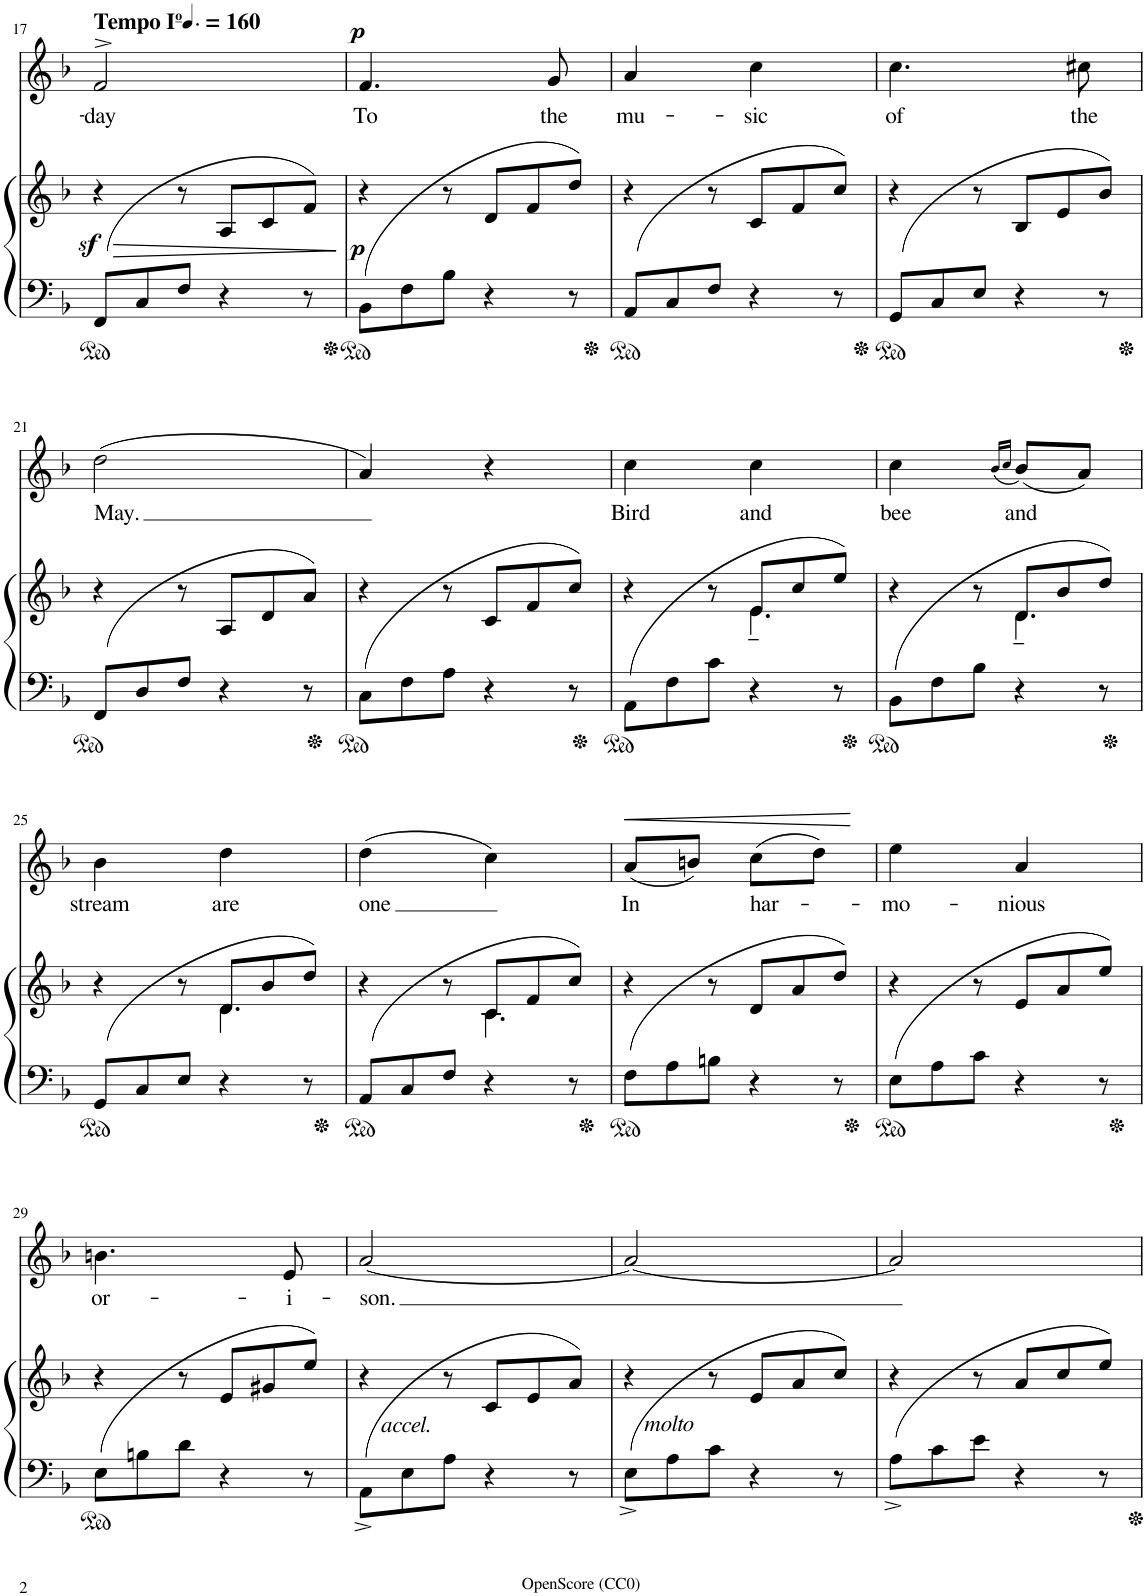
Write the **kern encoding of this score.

**kern	**kern	**dynam	**kern	**text	**dynam
*part2	*part2	*part2	*part1	*part1	*part1
*staff3	*staff2	*staff2/3	*staff1	*staff1	*staff1
*I"Piano	*	*	*I"Voice	*	*
*I'Pno	*	*	*	*	*
!!LO:PB:g=z
*clefF4	*clefG2	*	*clefG2	*	*
*k[b-]	*k[b-]	*	*k[b-]	*	*
*M6/8	*M6/8	*	*M2/4	*	*
*MM240	*MM240	*	*MM240	*	*
*ped	*	*	*	*	*
=17	=17	=17	=17	=17	=17
!	!	!	!LO:TX:a:B:t=Tempo I	!	!
!	!	!	!LO:TX:a:t=o	!	!
!	!	!LO:HP:b	!	!LO:LY:b	!
*	*^	*	*	*	*
(>8FFz>/L	4r	4.ryy	>	2f^>/	-day	.
8C/	.	.	.	.	.	.
8F/J	8r	.	.	.	.	.
4.ryy	4r	8A/L	.	.	.	.
.	.	8c/	.	4ryy	.	.
.	8r	8f/J)	.	.	.	.
*	*v	*v	*	*	*	*
.	.	]	.	.	.
=18	=18	=18	=18	=18	=18
*ped	*	*	*	*	*
*	*Xped	*	*	*	*
*	*^	*	*	*	*
!	!	!	!LO:DY:b	!	!LO:LY:b	!LO:DY:a
(8BB-\L	4r	4.ryy	p	4.f/	To	p
8F\	.	.	.	.	.	.
8B-\J	8r	.	.	.	.	.
!	!	!	!	!	!LO:LY:b	!
4.ryy	4r	8d/L	.	8g/	the	.
.	.	8f/	.	4ryy	.	.
.	8r	8dd/J)	.	.	.	.
=19	=19	=19	=19	=19	=19	=19
*ped	*	*	*	*	*	*
*	*Xped	*	*	*	*	*
!	!	!	!	!	!LO:LY:b	!
(>8AA/L	4r	4.ryy	.	4a/	mu-	.
8C/	.	.	.	.	.	.
!	!	!	!	!	!LO:LY:b	!
8F/J	8r	.	.	4cc\	-sic	.
4.ryy	4r	8c/L	.	.	.	.
.	.	8f/	.	4ryy	.	.
.	8r	8cc/J)	.	.	.	.
=20	=20	=20	=20	=20	=20	=20
*ped	*	*	*	*	*	*
*	*Xped	*	*	*	*	*
!	!	!	!	!	!LO:LY:b	!
(>8GG/L	4r	4.ryy	.	4.cc\	of	.
8C/	.	.	.	.	.	.
8E/J	8r	.	.	.	.	.
!	!	!	!	!	!LO:LY:b	!
4.ryy	4r	8B-/L	.	8cc#X\	the	.
.	.	8e/	.	4ryy	.	.
.	8r	8b-/J)	.	.	.	.
!!LO:LB:g=z
=21	=21	=21	=21	=21	=21	=21
*ped	*	*	*	*	*	*
*	*Xped	*	*	*	*	*
!	!	!	!	!	!LO:LY:b	!
(>8FF/L	4r	4.ryy	.	(2dd\	May.	.
8D/	.	.	.	.	.	.
8F/J	8r	.	.	.	.	.
4.ryy	4r	8A/L	.	.	.	.
.	.	8d/	.	4ryy	.	.
.	8r	8a/J)	.	.	.	.
=22	=22	=22	=22	=22	=22	=22
*ped	*	*	*	*	*	*
*	*Xped	*	*	*	*	*
(8C\L	4r	4.ryy	.	4a/)	.	.
8F\	.	.	.	.	.	.
8A\J	8r	.	.	4r	.	.
4.ryy	4r	8c/L	.	.	.	.
.	.	8f/	.	4ryy	.	.
.	8r	8cc/J)	.	.	.	.
*	*v	*v	*	*	*	*
=23	=23	=23	=23	=23	=23
*ped	*	*	*	*	*
*	*Xped	*	*	*	*
*	*^	*	*	*	*
*	*	*^	*	*	*	*
!	!	!	!	!	!	!LO:LY:b	!
(8AA\L	4r	4.ryy	4.ryy	.	4cc\	Bird	.
8F\	.	.	.	.	.	.	.
!	!	!	!	!	!	!LO:LY:b	!
8c\J	8r	.	.	.	4cc\	and	.
!	!	!LO:N:head=solid	!	!	!	!	!
4.ryy	4r	8e/L	4.e~\	.	.	.	.
.	.	8cc/	.	.	4ryy	.	.
.	8r	8ee/J)	.	.	.	.	.
=24	=24	=24	=24	=24	=24	=24	=24
*ped	*	*	*	*	*	*	*
*	*Xped	*	*	*	*	*	*
!	!	!	!	!	!	!LO:LY:b	!
(8BB-\L	4r	4.ryy	4.ryy	.	4cc\	bee	.
8F\	.	.	.	.	.	.	.
.	.	.	.	.	(16qb-/LL	.	.
.	.	.	.	.	16qcc/JJ	.	.
!	!	!	!	!	!	!LO:LY:b	!
8B-\J	8r	.	.	.	(8b-/L)	and	.
!	!	!LO:N:head=solid	!	!	!	!	!
4.ryy	4r	8d/L	4.d~\	.	8a/J)	.	.
.	.	8b-/	.	.	4ryy	.	.
.	8r	8dd/J)	.	.	.	.	.
!!LO:LB:g=z
=25	=25	=25	=25	=25	=25	=25	=25
*ped	*	*	*	*	*	*	*
*	*Xped	*	*	*	*	*	*
!	!	!	!	!	!	!LO:LY:b	!
(8GG/L	4r	4.ryy	4.ryy	.	4b-\	stream	.
8C/	.	.	.	.	.	.	.
!	!	!	!	!	!	!LO:LY:b	!
8E/J	8r	.	.	.	4dd\	are	.
!	!	!LO:N:head=solid	!	!	!	!	!
4.ryy	4r	8d/L	4.d\	.	.	.	.
.	.	8b-/	.	.	4ryy	.	.
.	8r	8dd/J)	.	.	.	.	.
=26	=26	=26	=26	=26	=26	=26	=26
*ped	*	*	*	*	*	*	*
*	*Xped	*	*	*	*	*	*
!	!	!	!	!	!	!LO:LY:b	!
(8AA/L	4r	4.ryy	4.ryy	.	(4dd\	one	.
8C/	.	.	.	.	.	.	.
8F/J	8r	.	.	.	4cc\)	.	.
!	!	!LO:N:head=solid	!	!	!	!	!
4.ryy	4r	8c/L	4.c\	.	.	.	.
.	.	8f/	.	.	4ryy	.	.
.	8r	8cc/J)	.	.	.	.	.
*	*v	*v	*v	*	*	*	*
=27	=27	=27	=27	=27	=27
*ped	*	*	*	*	*
*	*Xped	*	*	*	*
*	*^	*	*	*	*
!	!	!	!	!	!LO:LY:b	!LO:HP:b
(8F\L	4r	4.ryy	.	(8a/L	In	<
8A\	.	.	.	8bn/J)	.	.
!	!	!	!	!	!LO:LY:b	!
8Bn\J	8r	.	.	(8cc\L	har-	.
4.ryy	4r	8d/L	.	8dd\J)	.	.
.	.	8a/	.	4ryy	.	[
.	8r	8dd/J)	.	.	.	.
=28	=28	=28	=28	=28	=28	=28
*ped	*	*	*	*	*	*
*	*Xped	*	*	*	*	*
!	!	!	!	!	!LO:LY:b	!
(8E\L	4r	4.ryy	.	4ee\	-mo-	.
8A\	.	.	.	.	.	.
!	!	!	!	!	!LO:LY:b	!
8c\J	8r	.	.	4a/	-nious	.
4.ryy	4r	8e/L	.	.	.	.
.	.	8a/	.	4ryy	.	.
.	8r	8ee/J)	.	.	.	.
!!LO:LB:g=z
=29	=29	=29	=29	=29	=29	=29
*ped	*	*	*	*	*	*
*	*Xped	*	*	*	*	*
!	!	!	!	!	!LO:LY:b	!
(8E\L	4r	4.ryy	.	4.bn\	or-	.
8Bn\	.	.	.	.	.	.
8d\J	8r	.	.	.	.	.
!	!	!	!	!	!LO:LY:b	!
4.ryy	4r	8e/L	.	8e/	-i-	.
.	.	8g#X/	.	4ryy	.	.
.	8r	8ee/J)	.	.	.	.
=30	=30	=30	=30	=30	=30	=30
!	!LO:TX:b:i:t=accel.	!	!	!	!	!
!	!	!	!	!	!LO:LY:b	!
(8AA^<\L	4r	4.ryy	.	[2a/	-son.	.
8E\	.	.	.	.	.	.
8A\J	8r	.	.	.	.	.
4.ryy	4r	8c/L	.	.	.	.
.	.	8e/	.	4ryy	.	.
.	8r	8a/J)	.	.	.	.
=31	=31	=31	=31	=31	=31	=31
!	!LO:TX:b:i:t=molto	!	!	!	!	!
(8E^<\L	4r	4.ryy	.	2a/_	.	.
8A\	.	.	.	.	.	.
8c\J	8r	.	.	.	.	.
4.ryy	4r	8e/L	.	.	.	.
.	.	8a/	.	4ryy	.	.
.	8r	8cc/J)	.	.	.	.
=32	=32	=32	=32	=32	=32	=32
(8A^<\L	4r	4.ryy	.	2a/]	.	.
8c\	.	.	.	.	.	.
8e\J	8r	.	.	.	.	.
4.ryy	4r	8a/L	.	.	.	.
.	.	8cc/	.	4ryy	.	.
.	8r	8ee/J)	.	.	.	.
*	*Xped	*	*	*	*	*
*	*v	*v	*	*	*	*
=	=	=	=	=	=
*-	*-	*-	*-	*-	*-
